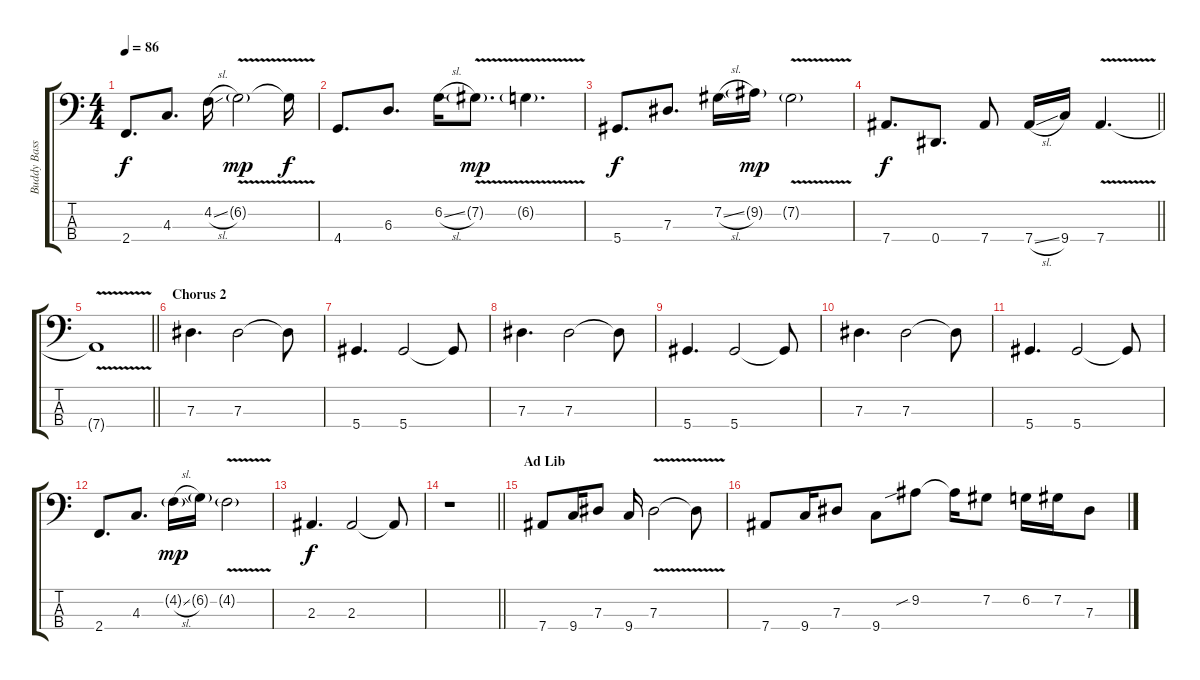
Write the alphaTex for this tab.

\track ("Buddy Bass" "Buddy Bass") {instrument electricbassfinger}
\staff {score tabs}
\tuning (Gb2 Db2 Ab1 Eb1) {hide}
\ts (4 4)
\tempo 86
\clef f4
\ks c
2.4.8{d dy f} 4.3.8{d} 4.2{sl}.16 6.2{v g}.2{dy mp} 6.2{t}.16{dy f} |
4.4.8{d} 6.3.8{d} 6.2{sl}.16 7.2{v g}.8{d dy mp} 6.2{v g}.4{d} |
5.4.8{d dy f} 7.3.8{d} 7.2{sl}.16 9.2{g}.16{dy mp} 7.2{v g}.2 |
\barLineRight lightlight
7.4.8{d dy f} 0.4.8{d} 7.4.8 7.4{sl}.16 9.4.16 7.4{v}.4{d} |
\barLineRight lightlight
7.4{t}.1 |
\section ("" "Chorus 2")
7.3.4{d} 7.3.2 7.3{t}.8 |
5.4.4{d} 5.4.2 5.4{t}.8 |
7.3.4{d} 7.3.2 7.3{t}.8 |
5.4.4{d} 5.4.2 5.4{t}.8 |
7.3.4{d} 7.3.2 7.3{t}.8 |
5.4.4{d} 5.4.2 5.4{t}.8 |
2.4.8{d} 4.3.8{d} 4.2{sl g}.16{dy mp} 6.2{g}.16 4.2{v g}.2 |
2.3.4{d dy f} 2.3.2 2.3{t}.8 |
\barLineRight lightlight
r.1 |
\section ("" "Ad Lib")
7.4.8 9.4.16 7.3.8 9.4.16 7.3{v}.2 7.3{t}.8 |
7.4.8 9.4.16 7.3.8 9.4.8 9.2{sib}.8 9.2{t}.16 7.2.8 6.2.16 7.2.16 7.3.8
